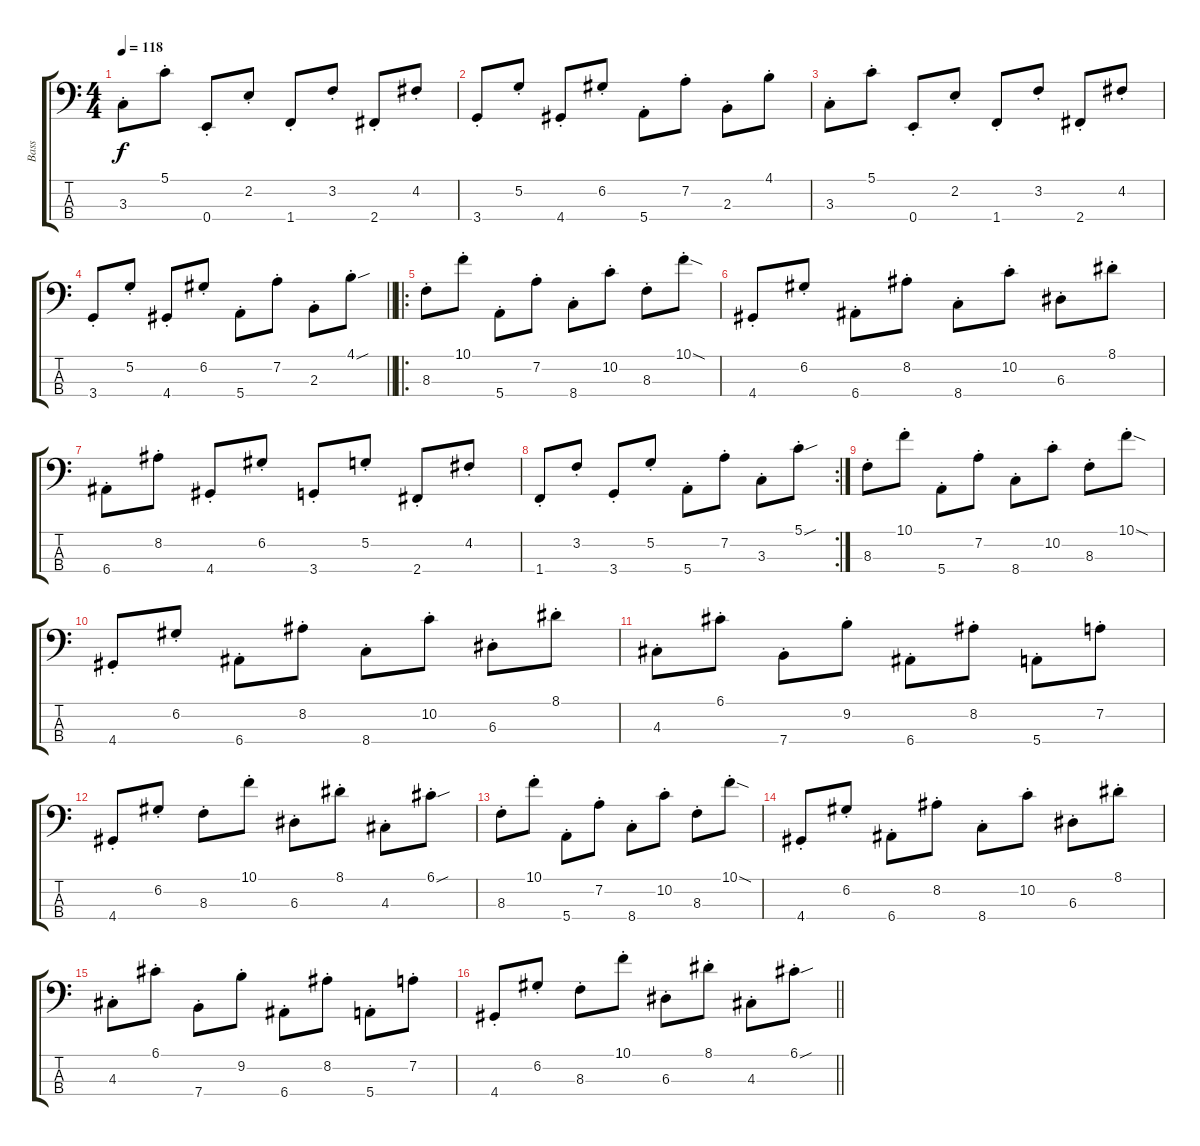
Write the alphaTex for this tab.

\track ("Bass" "Bass") {instrument electricbassfinger}
\staff {score tabs}
\tuning (G2 D2 A1 E1) {hide}
\ts (4 4)
\tempo 118
\clef f4
\ks c
3.3{st}.8{dy f} 5.1{st}.8 0.4{st}.8 2.2{st}.8 1.4{st}.8 3.2{st}.8 2.4{st}.8 4.2{st}.8 |
3.4{st}.8 5.2{st}.8 4.4{st}.8 6.2{st}.8 5.4{st}.8 7.2{st}.8 2.3{st}.8 4.1{st}.8 |
3.3{st}.8 5.1{st}.8 0.4{st}.8 2.2{st}.8 1.4{st}.8 3.2{st}.8 2.4{st}.8 4.2{st}.8 |
\barLineRight lightlight
3.4{st}.8 5.2{st}.8 4.4{st}.8 6.2{st}.8 5.4{st}.8 7.2{st}.8 2.3{st}.8 4.1{sou st}.8 |
\ro
8.3{st}.8 10.1{st}.8 5.4{st}.8 7.2{st}.8 8.4{st}.8 10.2{st}.8 8.3{st}.8 10.1{sod st}.8 |
4.4{st}.8 6.2{st}.8 6.4{st}.8 8.2{st}.8 8.4{st}.8 10.2{st}.8 6.3{st}.8 8.1{st}.8 |
6.4{st}.8 8.2{st}.8 4.4{st}.8 6.2{st}.8 3.4{st}.8 5.2{st}.8 2.4{st}.8 4.2{st}.8 |
\rc 2
1.4{st}.8 3.2{st}.8 3.4{st}.8 5.2{st}.8 5.4{st}.8 7.2{st}.8 3.3{st}.8 5.1{sou st}.8 |
8.3{st}.8 10.1{st}.8 5.4{st}.8 7.2{st}.8 8.4{st}.8 10.2{st}.8 8.3{st}.8 10.1{sod st}.8 |
4.4{st}.8 6.2{st}.8 6.4{st}.8 8.2{st}.8 8.4{st}.8 10.2{st}.8 6.3{st}.8 8.1{st}.8 |
4.3{st}.8 6.1{st}.8 7.4{st}.8 9.2{st}.8 6.4{st}.8 8.2{st}.8 5.4{st}.8 7.2{st}.8 |
4.4{st}.8 6.2{st}.8 8.3{st}.8 10.1{st}.8 6.3{st}.8 8.1{st}.8 4.3{st}.8 6.1{sou st}.8 |
8.3{st}.8 10.1{st}.8 5.4{st}.8 7.2{st}.8 8.4{st}.8 10.2{st}.8 8.3{st}.8 10.1{sod st}.8 |
4.4{st}.8 6.2{st}.8 6.4{st}.8 8.2{st}.8 8.4{st}.8 10.2{st}.8 6.3{st}.8 8.1{st}.8 |
4.3{st}.8 6.1{st}.8 7.4{st}.8 9.2{st}.8 6.4{st}.8 8.2{st}.8 5.4{st}.8 7.2{st}.8 |
\barLineRight lightlight
4.4{st}.8 6.2{st}.8 8.3{st}.8 10.1{st}.8 6.3{st}.8 8.1{st}.8 4.3{st}.8 6.1{sou st}.8
